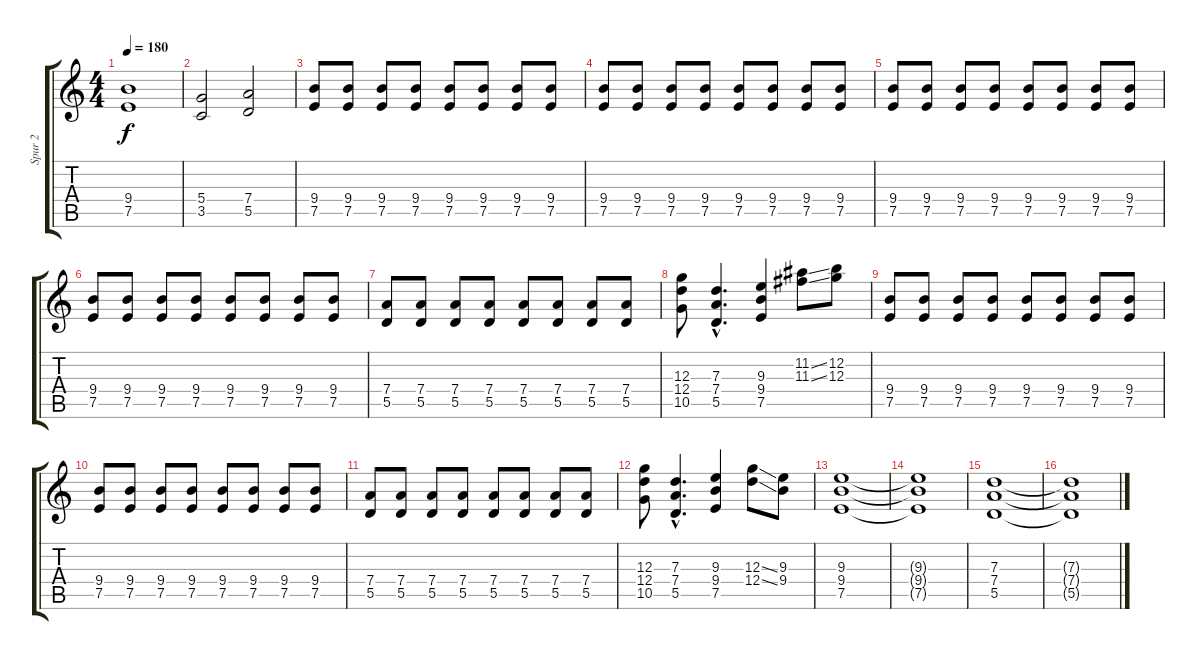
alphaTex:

\track ("Spur 2" "Spur 2") {instrument distortionguitar}
\staff {score tabs}
\tuning (E4 B3 G3 D3 A2 E2) {hide}
\ts (4 4)
\tempo 180
\clef g2
\ks c
(9.4 7.5).1{dy f} |
(5.4 3.5).2 (7.4 5.5).2 |
(9.4 7.5).8 (9.4 7.5).8 (9.4 7.5).8 (9.4 7.5).8 (9.4 7.5).8 (9.4 7.5).8 (9.4 7.5).8 (9.4 7.5).8 |
(9.4 7.5).8 (9.4 7.5).8 (9.4 7.5).8 (9.4 7.5).8 (9.4 7.5).8 (9.4 7.5).8 (9.4 7.5).8 (9.4 7.5).8 |
(9.4 7.5).8 (9.4 7.5).8 (9.4 7.5).8 (9.4 7.5).8 (9.4 7.5).8 (9.4 7.5).8 (9.4 7.5).8 (9.4 7.5).8 |
(9.4 7.5).8 (9.4 7.5).8 (9.4 7.5).8 (9.4 7.5).8 (9.4 7.5).8 (9.4 7.5).8 (9.4 7.5).8 (9.4 7.5).8 |
(7.4 5.5).8 (7.4 5.5).8 (7.4 5.5).8 (7.4 5.5).8 (7.4 5.5).8 (7.4 5.5).8 (7.4 5.5).8 (7.4 5.5).8 |
(12.3 12.4 10.5).8 (7.3{hac} 7.4{hac} 5.5{hac}).4{d} (9.3 9.4 7.5).4 (11.2{ss} 11.3{ss}).8 (12.2 12.3).8 |
(9.4 7.5).8 (9.4 7.5).8 (9.4 7.5).8 (9.4 7.5).8 (9.4 7.5).8 (9.4 7.5).8 (9.4 7.5).8 (9.4 7.5).8 |
(9.4 7.5).8 (9.4 7.5).8 (9.4 7.5).8 (9.4 7.5).8 (9.4 7.5).8 (9.4 7.5).8 (9.4 7.5).8 (9.4 7.5).8 |
(7.4 5.5).8 (7.4 5.5).8 (7.4 5.5).8 (7.4 5.5).8 (7.4 5.5).8 (7.4 5.5).8 (7.4 5.5).8 (7.4 5.5).8 |
(12.3 12.4 10.5).8 (7.3{hac} 7.4{hac} 5.5{hac}).4{d} (9.3 9.4 7.5).4 (12.3{ss} 12.4{ss}).8 (9.3 9.4).8 |
(9.3 9.4 7.5).1 |
(9.3{t} 9.4{t} 7.5{t}).1 |
(7.3 7.4 5.5).1 |
(7.3{t} 7.4{t} 5.5{t}).1
